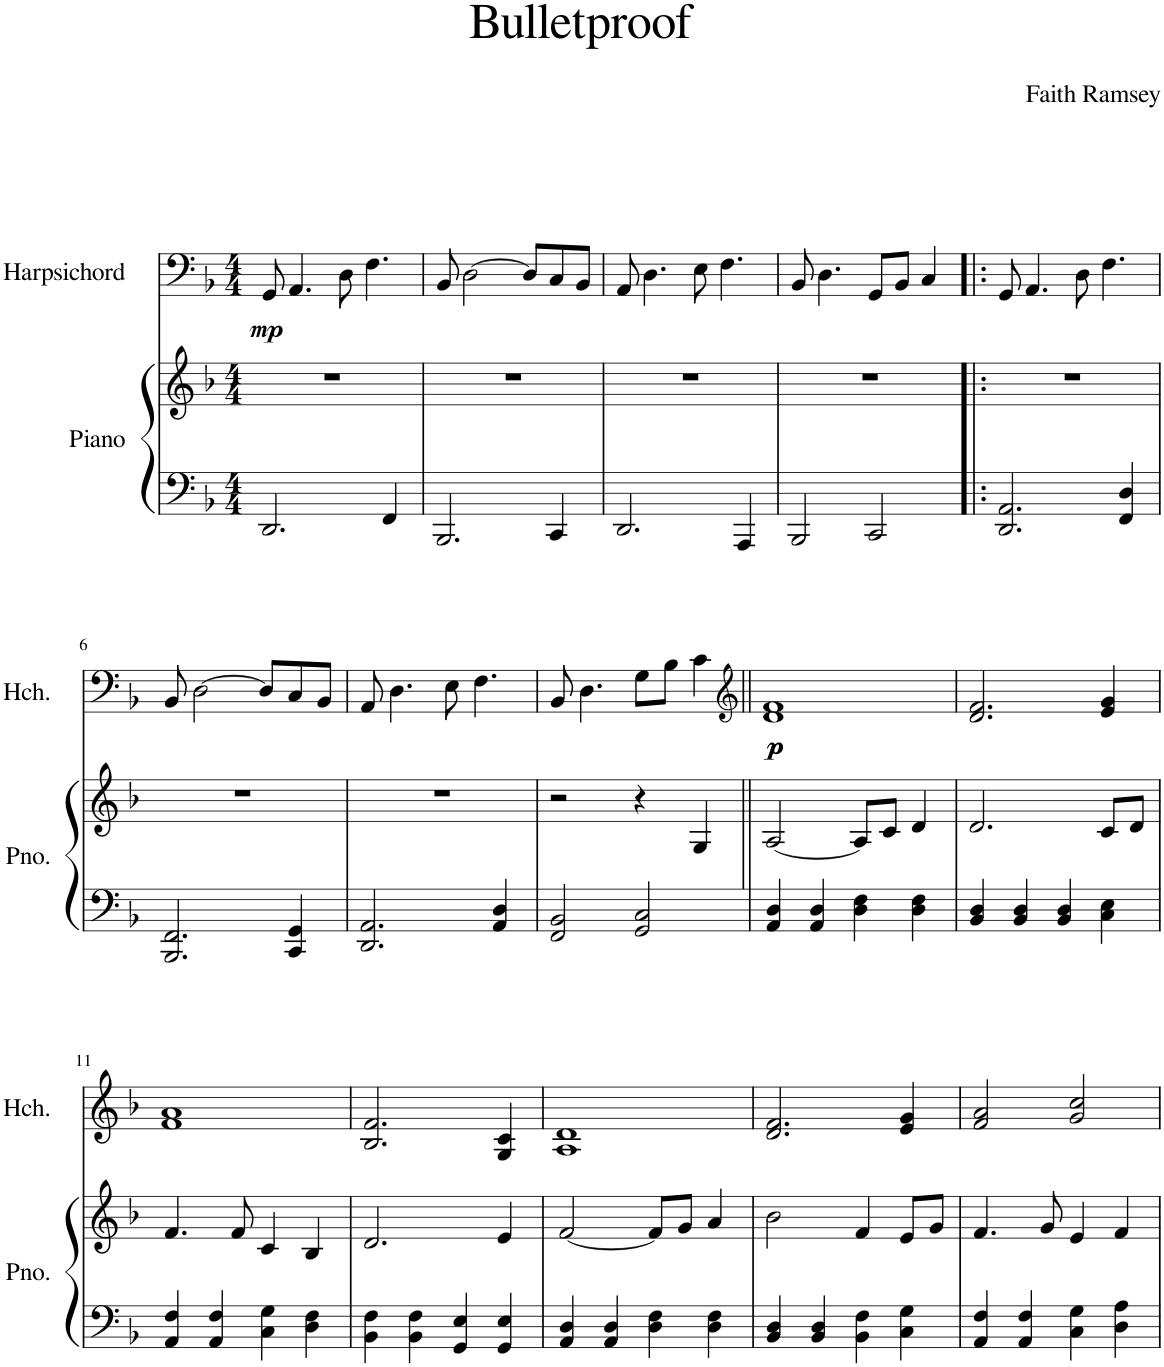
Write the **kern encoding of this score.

**kern	**kern	**kern	**dynam
*part2	*part2	*part1	*part1
*staff3	*staff2	*staff1	*staff1
*I"Piano	*	*I"Harpsichord	*
*I'Pno.	*	*I'Hch.	*
*clefF4	*clefG2	*clefF4	*
*k[b-]	*k[b-]	*k[b-]	*
*M4/4	*M4/4	*M4/4	*
=1	=1	=1	=1
!	!	!	!LO:DY:b
2.DD/	1r	8GG/	mp
.	.	4.AA/	.
.	.	8D\	.
.	.	4.F\	.
4FF/	.	.	.
=2	=2	=2	=2
2.BBB-/	1r	8BB-/	.
.	.	[2D\	.
.	.	8D/L]	.
4CC/	.	8C/	.
.	.	8BB-/J	.
=3	=3	=3	=3
2.DD/	1r	8AA/	.
.	.	4.D\	.
.	.	8E\	.
.	.	4.F\	.
4AAA/	.	.	.
=4	=4	=4	=4
2BBB-/	1r	8BB-/	.
.	.	4.D\	.
2CC/	.	8GG/L	.
.	.	8BB-/J	.
.	.	4C/	.
=5!|:	=5!|:	=5!|:	=5!|:
2.DD/ 2.AA/	1r	8GG/	.
.	.	4.AA/	.
.	.	8D\	.
.	.	4.F\	.
4FF/ 4D/	.	.	.
!!LO:LB:g=z
=6	=6	=6	=6
2.BBB-/ 2.FF/	1r	8BB-/	.
.	.	[2D\	.
.	.	8D/L]	.
4CC/ 4GG/	.	8C/	.
.	.	8BB-/J	.
=7	=7	=7	=7
2.DD/ 2.AA/	1r	8AA/	.
.	.	4.D\	.
.	.	8E\	.
.	.	4.F\	.
4AA/ 4D/	.	.	.
=8	=8	=8	=8
2FF/ 2BB-/	2r	8BB-/	.
.	.	4.D\	.
2GG/ 2C/	4r	8G\L	.
.	.	8B-\J	.
.	4G/	4c\	.
=9||	=9||	=9||	=9||
*	*	*clefG2	*
!	!	!	!LO:DY:b
!	!	!	!LO:DY:n=1:b
4AA/ 4D/	[2A/	1d 1f	p p
4AA/ 4D/	.	.	.
4D\ 4F\	8A/L]	.	.
.	8c/J	.	.
4D\ 4F\	4d/	.	.
=10	=10	=10	=10
4BB-/ 4D/	2.d/	2.d/ 2.f/	.
4BB-/ 4D/	.	.	.
4BB-/ 4D/	.	.	.
4C\ 4E\	8c/L	4e/ 4g/	.
.	8d/J	.	.
!!LO:LB:g=z
=11	=11	=11	=11
4AA/ 4F/	4.f/	1f 1a	.
4AA/ 4F/	.	.	.
.	8f/	.	.
4C\ 4G\	4c/	.	.
4D\ 4F\	4B-/	.	.
=12	=12	=12	=12
4BB-\ 4F\	2.d/	2.B-/ 2.f/	.
4BB-\ 4F\	.	.	.
4GG/ 4E/	.	.	.
4GG/ 4E/	4e/	4G/ 4c/	.
=13	=13	=13	=13
4AA/ 4D/	[2f/	1A 1d	.
4AA/ 4D/	.	.	.
4D\ 4F\	8f/L]	.	.
.	8g/J	.	.
4D\ 4F\	4a/	.	.
=14	=14	=14	=14
4BB-/ 4D/	2b-\	2.d/ 2.f/	.
4BB-/ 4D/	.	.	.
4BB-\ 4F\	4f/	.	.
4C\ 4G\	8e/L	4e/ 4g/	.
.	8g/J	.	.
=15	=15	=15	=15
4AA/ 4F/	4.f/	2f/ 2a/	.
4AA/ 4F/	.	.	.
.	8g/	.	.
4C\ 4G\	4e/	2g/ 2cc/	.
4D\ 4A\	4f/	.	.
=	=	=	=
*-	*-	*-	*-
